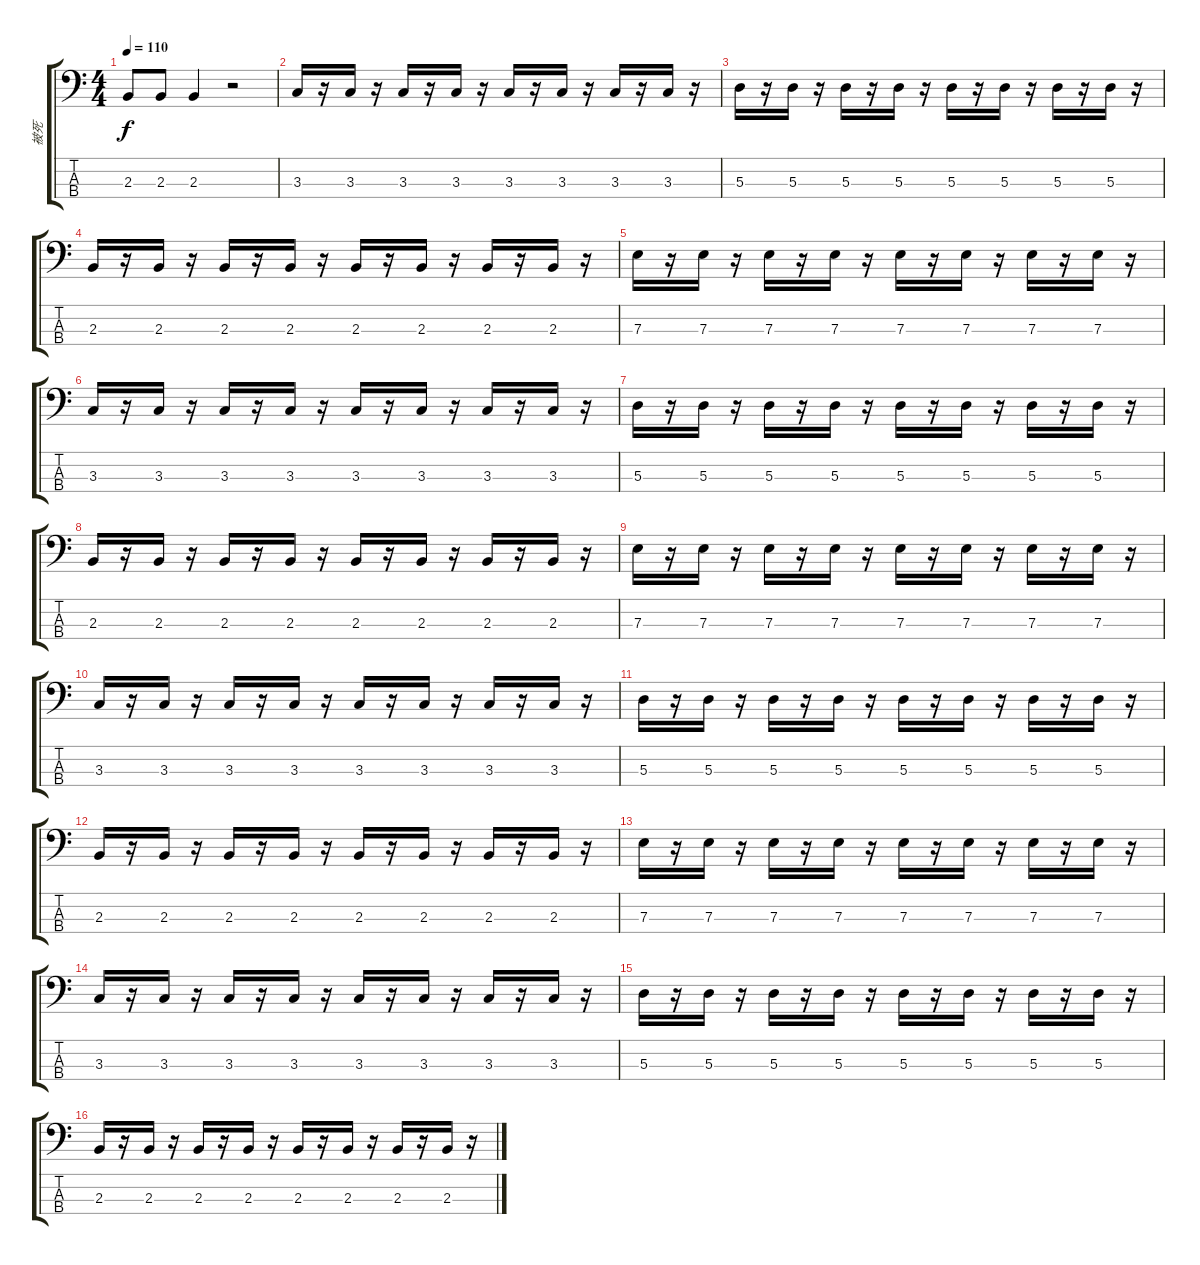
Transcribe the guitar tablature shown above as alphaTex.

\track ("被死" "被死") {instrument electricbassfinger}
\staff {score tabs}
\tuning (G2 D2 A1 E1) {hide}
\ts (4 4)
\tempo 110
\clef f4
\ks c
2.3.8{dy f} 2.3.8 2.3.4 r.2 |
3.3.16 r.16 3.3.16 r.16 3.3.16 r.16 3.3.16 r.16 3.3.16 r.16 3.3.16 r.16 3.3.16 r.16 3.3.16 r.16 |
5.3.16 r.16 5.3.16 r.16 5.3.16 r.16 5.3.16 r.16 5.3.16 r.16 5.3.16 r.16 5.3.16 r.16 5.3.16 r.16 |
2.3.16 r.16 2.3.16 r.16 2.3.16 r.16 2.3.16 r.16 2.3.16 r.16 2.3.16 r.16 2.3.16 r.16 2.3.16 r.16 |
7.3.16 r.16 7.3.16 r.16 7.3.16 r.16 7.3.16 r.16 7.3.16 r.16 7.3.16 r.16 7.3.16 r.16 7.3.16 r.16 |
3.3.16 r.16 3.3.16 r.16 3.3.16 r.16 3.3.16 r.16 3.3.16 r.16 3.3.16 r.16 3.3.16 r.16 3.3.16 r.16 |
5.3.16 r.16 5.3.16 r.16 5.3.16 r.16 5.3.16 r.16 5.3.16 r.16 5.3.16 r.16 5.3.16 r.16 5.3.16 r.16 |
2.3.16 r.16 2.3.16 r.16 2.3.16 r.16 2.3.16 r.16 2.3.16 r.16 2.3.16 r.16 2.3.16 r.16{txt ""} 2.3.16 r.16 |
7.3.16 r.16 7.3.16 r.16 7.3.16 r.16 7.3.16 r.16 7.3.16 r.16 7.3.16 r.16 7.3.16 r.16 7.3.16 r.16 |
3.3.16 r.16 3.3.16 r.16 3.3.16 r.16 3.3.16 r.16 3.3.16 r.16 3.3.16 r.16 3.3.16 r.16 3.3.16 r.16 |
5.3.16 r.16 5.3.16 r.16 5.3.16 r.16 5.3.16 r.16 5.3.16 r.16 5.3.16 r.16 5.3.16 r.16 5.3.16 r.16 |
2.3.16 r.16 2.3.16 r.16 2.3.16 r.16 2.3.16 r.16 2.3.16 r.16 2.3.16 r.16 2.3.16 r.16 2.3.16 r.16 |
7.3.16 r.16 7.3.16 r.16 7.3.16 r.16 7.3.16 r.16 7.3.16 r.16 7.3.16 r.16 7.3.16 r.16 7.3.16 r.16 |
3.3.16 r.16 3.3.16 r.16 3.3.16 r.16 3.3.16 r.16 3.3.16 r.16 3.3.16 r.16 3.3.16 r.16 3.3.16 r.16 |
5.3.16 r.16 5.3.16 r.16 5.3.16 r.16 5.3.16 r.16 5.3.16 r.16 5.3.16 r.16 5.3.16 r.16 5.3.16 r.16 |
2.3.16 r.16 2.3.16 r.16 2.3.16 r.16 2.3.16 r.16 2.3.16 r.16 2.3.16 r.16 2.3.16 r.16 2.3.16 r.16
